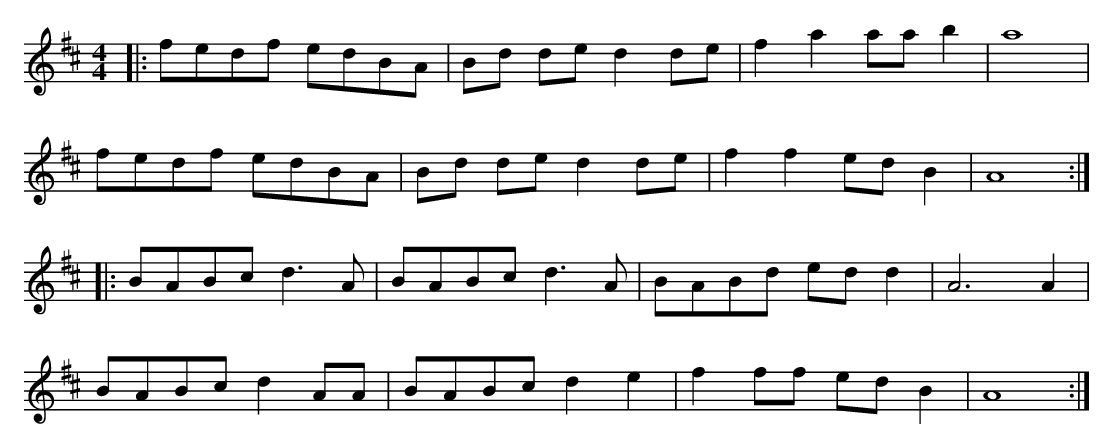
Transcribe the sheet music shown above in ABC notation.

X:1
M:4/4
K:D
|:fedf edBA|Bd de d2de|f2 a2 aab2| a8|
fedf edBA|Bd de d2de|f2 f2 ed B2| A8:|
|: BABc d3A|BABc d3 A|BABd ed d2|A6 A2|
BABc d2 AA|BABc d2 e2|f2ff edB2|A8:|
